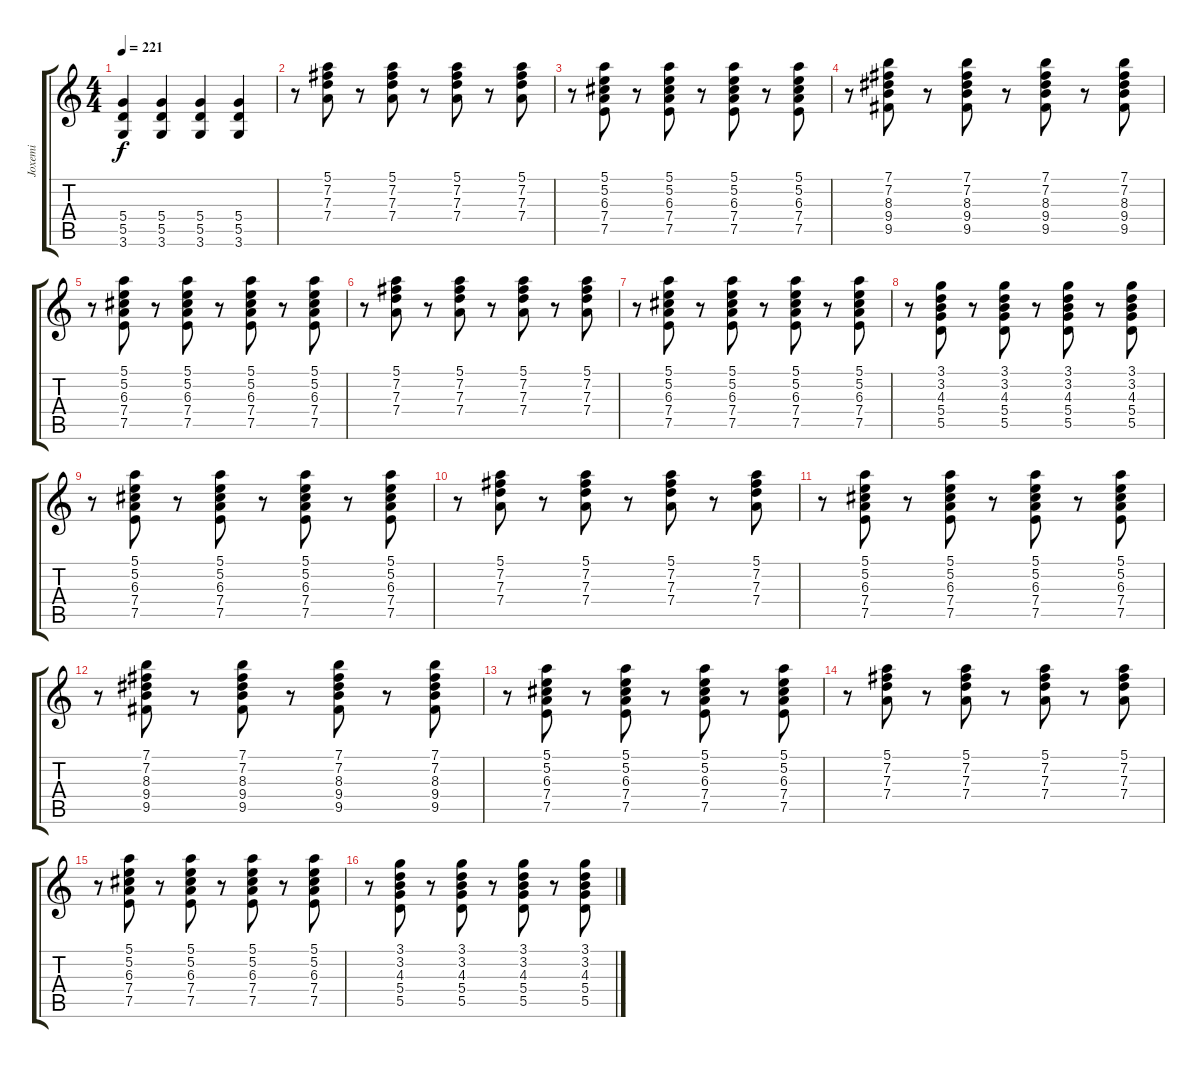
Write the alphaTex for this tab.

\track ("Joxemi" "Joxemi") {instrument distortionguitar}
\staff {score tabs}
\tuning (E4 B3 G3 D3 A2 E2) {hide}
\ts (4 4)
\tempo 221
\clef g2
\ks c
(5.4 5.5 3.6).4{dy f} (5.4 5.5 3.6).4 (5.4 5.5 3.6).4 (5.4 5.5 3.6).4 |
r.8{volume 9 instrument overdrivenguitar} (5.1 7.2 7.3 7.4).8 r.8 (5.1 7.2 7.3 7.4).8 r.8 (5.1 7.2 7.3 7.4).8 r.8 (5.1 7.2 7.3 7.4).8 |
r.8 (5.1 5.2 6.3 7.4 7.5).8 r.8 (5.1 5.2 6.3 7.4 7.5).8 r.8 (5.1 5.2 6.3 7.4 7.5).8 r.8 (5.1 5.2 6.3 7.4 7.5).8 |
r.8 (7.1 7.2 8.3 9.4 9.5).8 r.8 (7.1 7.2 8.3 9.4 9.5).8 r.8 (7.1 7.2 8.3 9.4 9.5).8 r.8 (7.1 7.2 8.3 9.4 9.5).8 |
r.8 (5.1 5.2 6.3 7.4 7.5).8 r.8 (5.1 5.2 6.3 7.4 7.5).8 r.8 (5.1 5.2 6.3 7.4 7.5).8 r.8 (5.1 5.2 6.3 7.4 7.5).8 |
r.8 (5.1 7.2 7.3 7.4).8 r.8 (5.1 7.2 7.3 7.4).8 r.8 (5.1 7.2 7.3 7.4).8 r.8 (5.1 7.2 7.3 7.4).8 |
r.8 (5.1 5.2 6.3 7.4 7.5).8 r.8 (5.1 5.2 6.3 7.4 7.5).8 r.8 (5.1 5.2 6.3 7.4 7.5).8 r.8 (5.1 5.2 6.3 7.4 7.5).8 |
r.8 (3.1 3.2 4.3 5.4 5.5).8 r.8 (3.1 3.2 4.3 5.4 5.5).8 r.8 (3.1 3.2 4.3 5.4 5.5).8 r.8 (3.1 3.2 4.3 5.4 5.5).8 |
r.8 (5.1 5.2 6.3 7.4 7.5).8 r.8 (5.1 5.2 6.3 7.4 7.5).8 r.8 (5.1 5.2 6.3 7.4 7.5).8 r.8 (5.1 5.2 6.3 7.4 7.5).8 |
r.8 (5.1 7.2 7.3 7.4).8 r.8 (5.1 7.2 7.3 7.4).8 r.8 (5.1 7.2 7.3 7.4).8 r.8 (5.1 7.2 7.3 7.4).8 |
r.8 (5.1 5.2 6.3 7.4 7.5).8 r.8 (5.1 5.2 6.3 7.4 7.5).8 r.8 (5.1 5.2 6.3 7.4 7.5).8 r.8 (5.1 5.2 6.3 7.4 7.5).8 |
r.8 (7.1 7.2 8.3 9.4 9.5).8 r.8 (7.1 7.2 8.3 9.4 9.5).8 r.8 (7.1 7.2 8.3 9.4 9.5).8 r.8 (7.1 7.2 8.3 9.4 9.5).8 |
r.8 (5.1 5.2 6.3 7.4 7.5).8 r.8 (5.1 5.2 6.3 7.4 7.5).8 r.8 (5.1 5.2 6.3 7.4 7.5).8 r.8 (5.1 5.2 6.3 7.4 7.5).8 |
r.8 (5.1 7.2 7.3 7.4).8 r.8 (5.1 7.2 7.3 7.4).8 r.8 (5.1 7.2 7.3 7.4).8 r.8 (5.1 7.2 7.3 7.4).8 |
r.8 (5.1 5.2 6.3 7.4 7.5).8 r.8 (5.1 5.2 6.3 7.4 7.5).8 r.8 (5.1 5.2 6.3 7.4 7.5).8 r.8 (5.1 5.2 6.3 7.4 7.5).8 |
r.8 (3.1 3.2 4.3 5.4 5.5).8 r.8 (3.1 3.2 4.3 5.4 5.5).8 r.8 (3.1 3.2 4.3 5.4 5.5).8 r.8 (3.1 3.2 4.3 5.4 5.5).8
